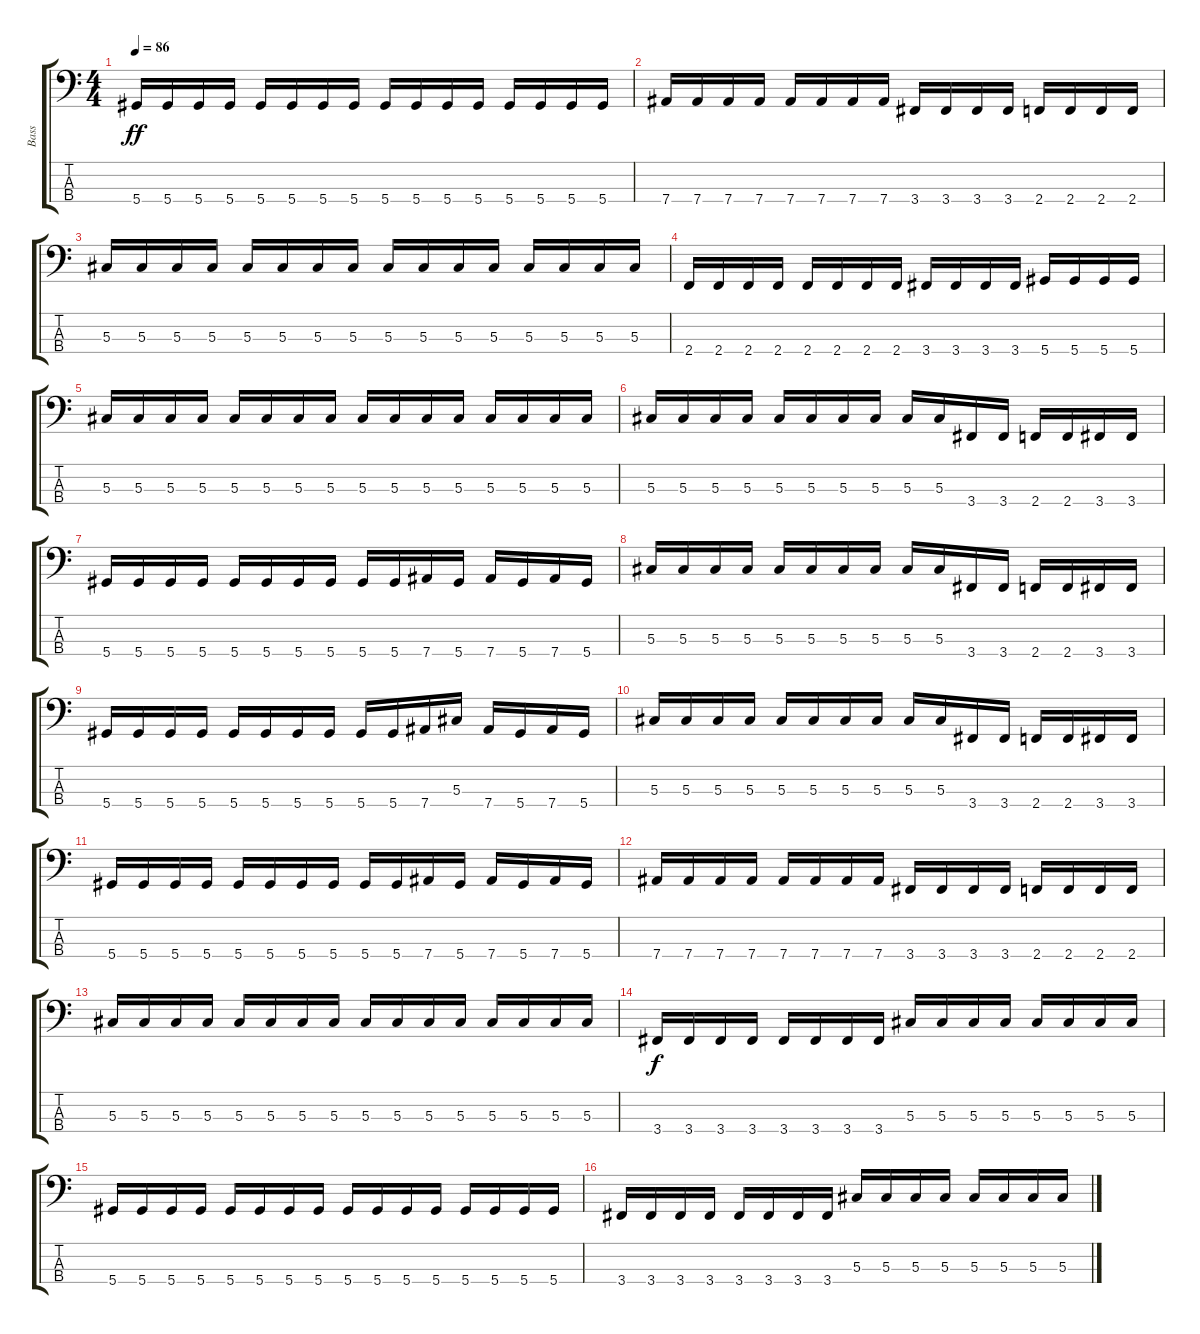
\track ("Bass" "Bass") {instrument electricbasspick}
\staff {score tabs}
\tuning (Gb2 Db2 Ab1 Eb1) {hide}
\ts (4 4)
\tempo 86
\clef f4
\ks c
5.4.16{dy ff} 5.4.16 5.4.16 5.4.16 5.4.16 5.4.16 5.4.16 5.4.16 5.4.16 5.4.16 5.4.16 5.4.16 5.4.16 5.4.16 5.4.16 5.4.16 |
7.4.16 7.4.16 7.4.16 7.4.16 7.4.16 7.4.16 7.4.16 7.4.16 3.4.16 3.4.16 3.4.16 3.4.16 2.4.16 2.4.16 2.4.16 2.4.16 |
5.3.16 5.3.16 5.3.16 5.3.16 5.3.16 5.3.16 5.3.16 5.3.16 5.3.16 5.3.16 5.3.16 5.3.16 5.3.16 5.3.16 5.3.16 5.3.16 |
2.4.16 2.4.16 2.4.16 2.4.16 2.4.16 2.4.16 2.4.16 2.4.16 3.4.16 3.4.16 3.4.16 3.4.16 5.4.16 5.4.16 5.4.16 5.4.16 |
5.3.16 5.3.16 5.3.16 5.3.16 5.3.16 5.3.16 5.3.16 5.3.16 5.3.16 5.3.16 5.3.16 5.3.16 5.3.16 5.3.16 5.3.16 5.3.16 |
5.3.16 5.3.16 5.3.16 5.3.16 5.3.16 5.3.16 5.3.16 5.3.16 5.3.16 5.3.16 3.4.16 3.4.16 2.4.16 2.4.16 3.4.16 3.4.16 |
5.4.16 5.4.16 5.4.16 5.4.16 5.4.16 5.4.16 5.4.16 5.4.16 5.4.16 5.4.16 7.4.16 5.4.16 7.4.16 5.4.16 7.4.16 5.4.16 |
5.3.16 5.3.16 5.3.16 5.3.16 5.3.16 5.3.16 5.3.16 5.3.16 5.3.16 5.3.16 3.4.16 3.4.16 2.4.16 2.4.16 3.4.16 3.4.16 |
5.4.16 5.4.16 5.4.16 5.4.16 5.4.16 5.4.16 5.4.16 5.4.16 5.4.16 5.4.16 7.4.16 5.3.16 7.4.16 5.4.16 7.4.16 5.4.16 |
5.3.16 5.3.16 5.3.16 5.3.16 5.3.16 5.3.16 5.3.16 5.3.16 5.3.16 5.3.16 3.4.16 3.4.16 2.4.16 2.4.16 3.4.16 3.4.16 |
5.4.16 5.4.16 5.4.16 5.4.16 5.4.16 5.4.16 5.4.16 5.4.16 5.4.16 5.4.16 7.4.16 5.4.16 7.4.16 5.4.16 7.4.16 5.4.16 |
7.4.16 7.4.16 7.4.16 7.4.16 7.4.16 7.4.16 7.4.16 7.4.16 3.4.16 3.4.16 3.4.16 3.4.16 2.4.16 2.4.16 2.4.16 2.4.16 |
5.3.16 5.3.16 5.3.16 5.3.16 5.3.16 5.3.16 5.3.16 5.3.16 5.3.16 5.3.16 5.3.16 5.3.16 5.3.16 5.3.16 5.3.16 5.3.16 |
3.4.16{dy f} 3.4.16 3.4.16 3.4.16 3.4.16 3.4.16 3.4.16 3.4.16 5.3.16 5.3.16 5.3.16 5.3.16 5.3.16 5.3.16 5.3.16 5.3.16 |
5.4.16 5.4.16 5.4.16 5.4.16 5.4.16 5.4.16 5.4.16 5.4.16 5.4.16 5.4.16 5.4.16 5.4.16 5.4.16 5.4.16 5.4.16 5.4.16 |
3.4.16 3.4.16 3.4.16 3.4.16 3.4.16 3.4.16 3.4.16 3.4.16 5.3.16 5.3.16 5.3.16 5.3.16 5.3.16 5.3.16 5.3.16 5.3.16
